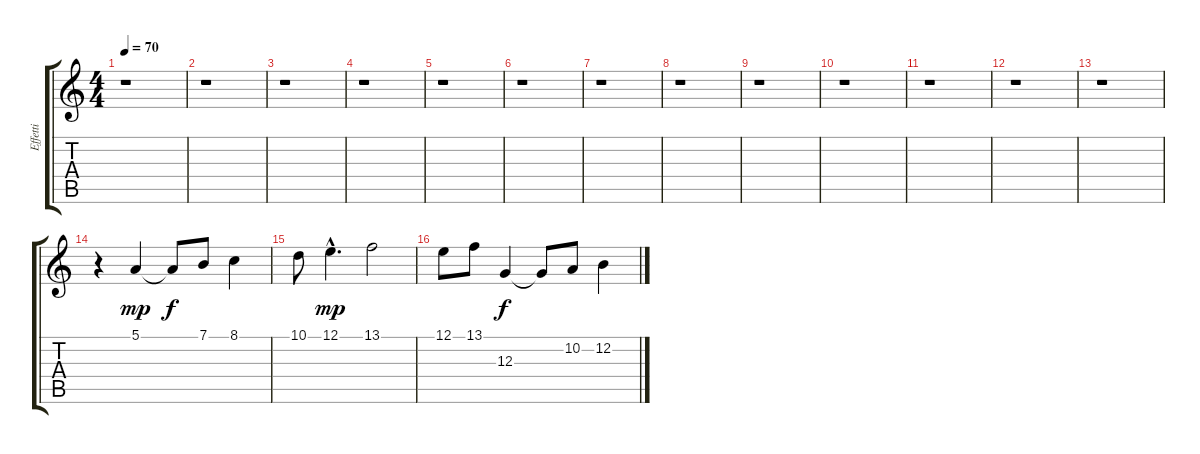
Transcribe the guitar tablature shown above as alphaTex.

\track ("Effetti" "Effetti") {instrument sopranosax}
\staff {score tabs}
\tuning (E4 B3 G3 D3 A2 E2) {hide}
\ts (4 4)
\tempo 70
\clef g2
\ks c
r.1{dy mp instrument sopranosax} |
r.1 |
r.1 |
r.1 |
r.1 |
r.1 |
r.1 |
r.1 |
r.1 |
r.1 |
r.1 |
r.1 |
r.1 |
r.4{volume 9} 5.1.4 5.1{t}.8{dy f} 7.1.8 8.1.4 |
10.1.8 12.1{hac}.4{d dy mp} 13.1.2 |
12.1.8 13.1.8 12.3.4{dy f} 12.3{t}.8 10.2.8 12.2.4
